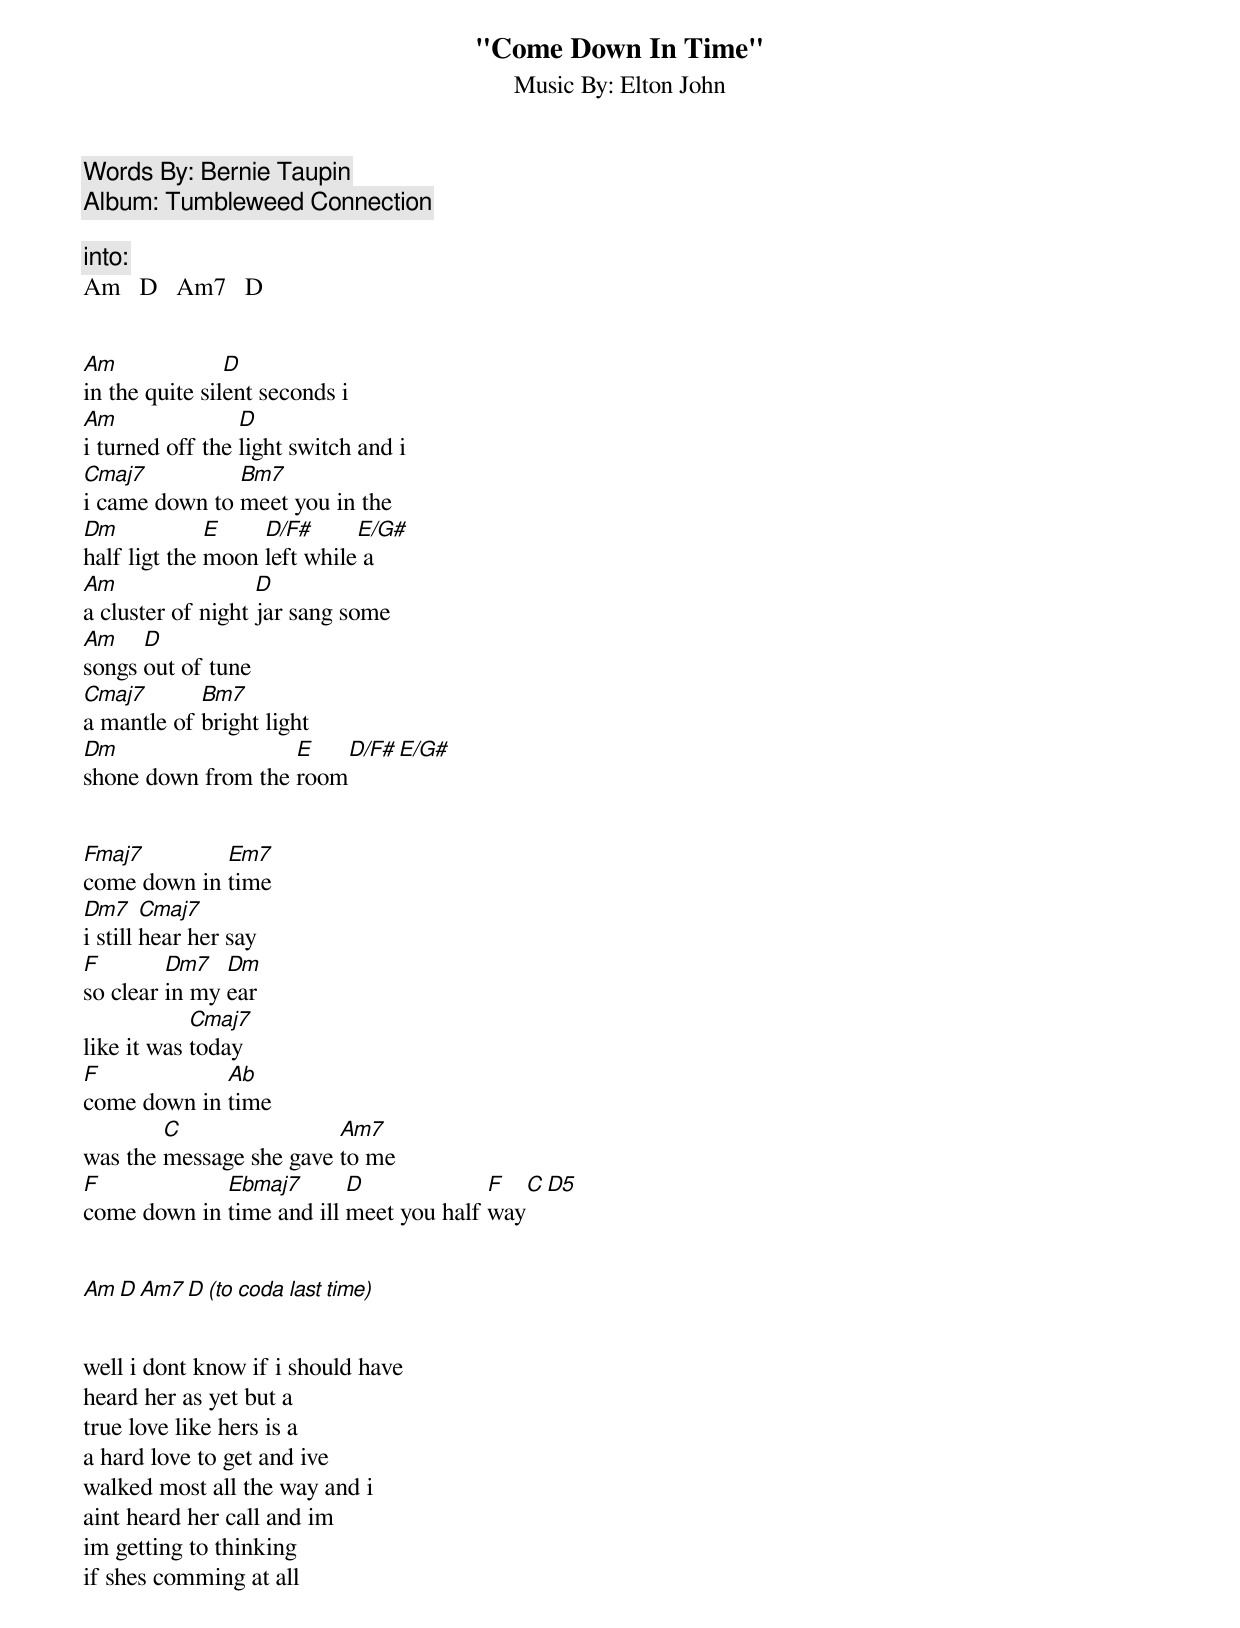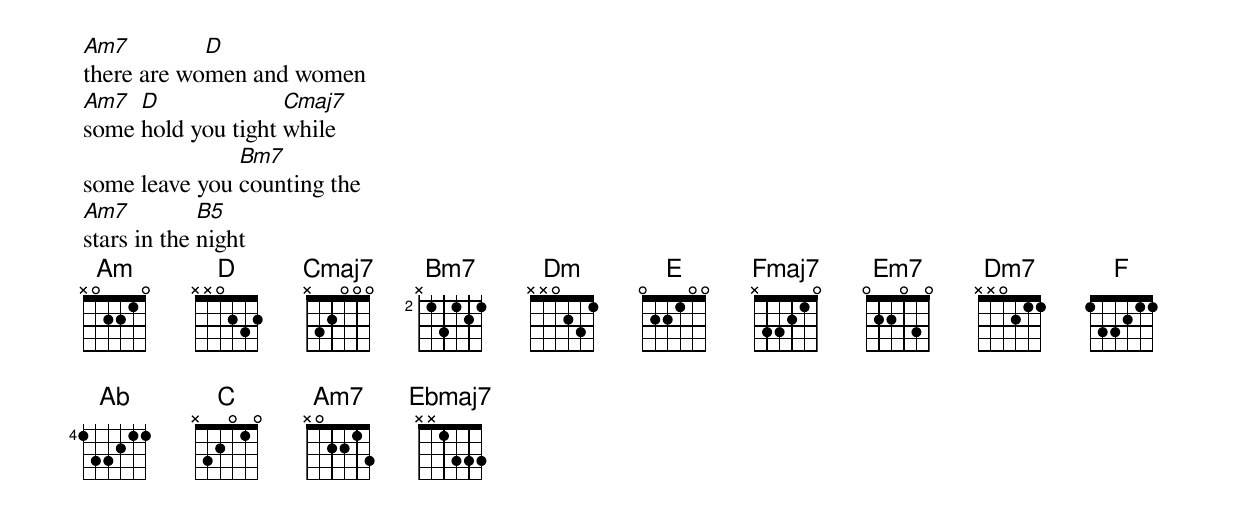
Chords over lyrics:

"Come Down In Time"
Music By: Elton John
Words By: Bernie Taupin
Album: Tumbleweed Connection

into:
Am   D   Am7   D


Am              D
in the quite silent seconds i
Am               D
i turned off the light switch and i
Cmaj7          Bm7
i came down to meet you in the
Dm            E    D/F#      E/G#
half ligt the moon left while a
Am                 D
a cluster of night jar sang some
Am    D
songs out of tune
Cmaj7       Bm7
a mantle of bright light
Dm                  E   D/F#  E/G#
shone down from the room


Fmaj7        Em7
come down in time
Dm7     Cmaj7
i still hear her say
F        Dm7   Dm
so clear in my ear
            Cmaj7
like it was today
F            Ab
come down in time
        C                Am7
was the message she gave to me
F            Ebmaj7       D             F    C  D5
come down in time and ill meet you half way


Am   D   Am7   D (to coda last time)


well i dont know if i should have
heard her as yet but a
true love like hers is a
a hard love to get and ive
walked most all the way and i
aint heard her call and im
im getting to thinking
if shes comming at all


Am7         D
there are women and women
Am7  D              Cmaj7
some hold you tight while
               Bm7
some leave you counting the
Am7          B5
stars in the night
